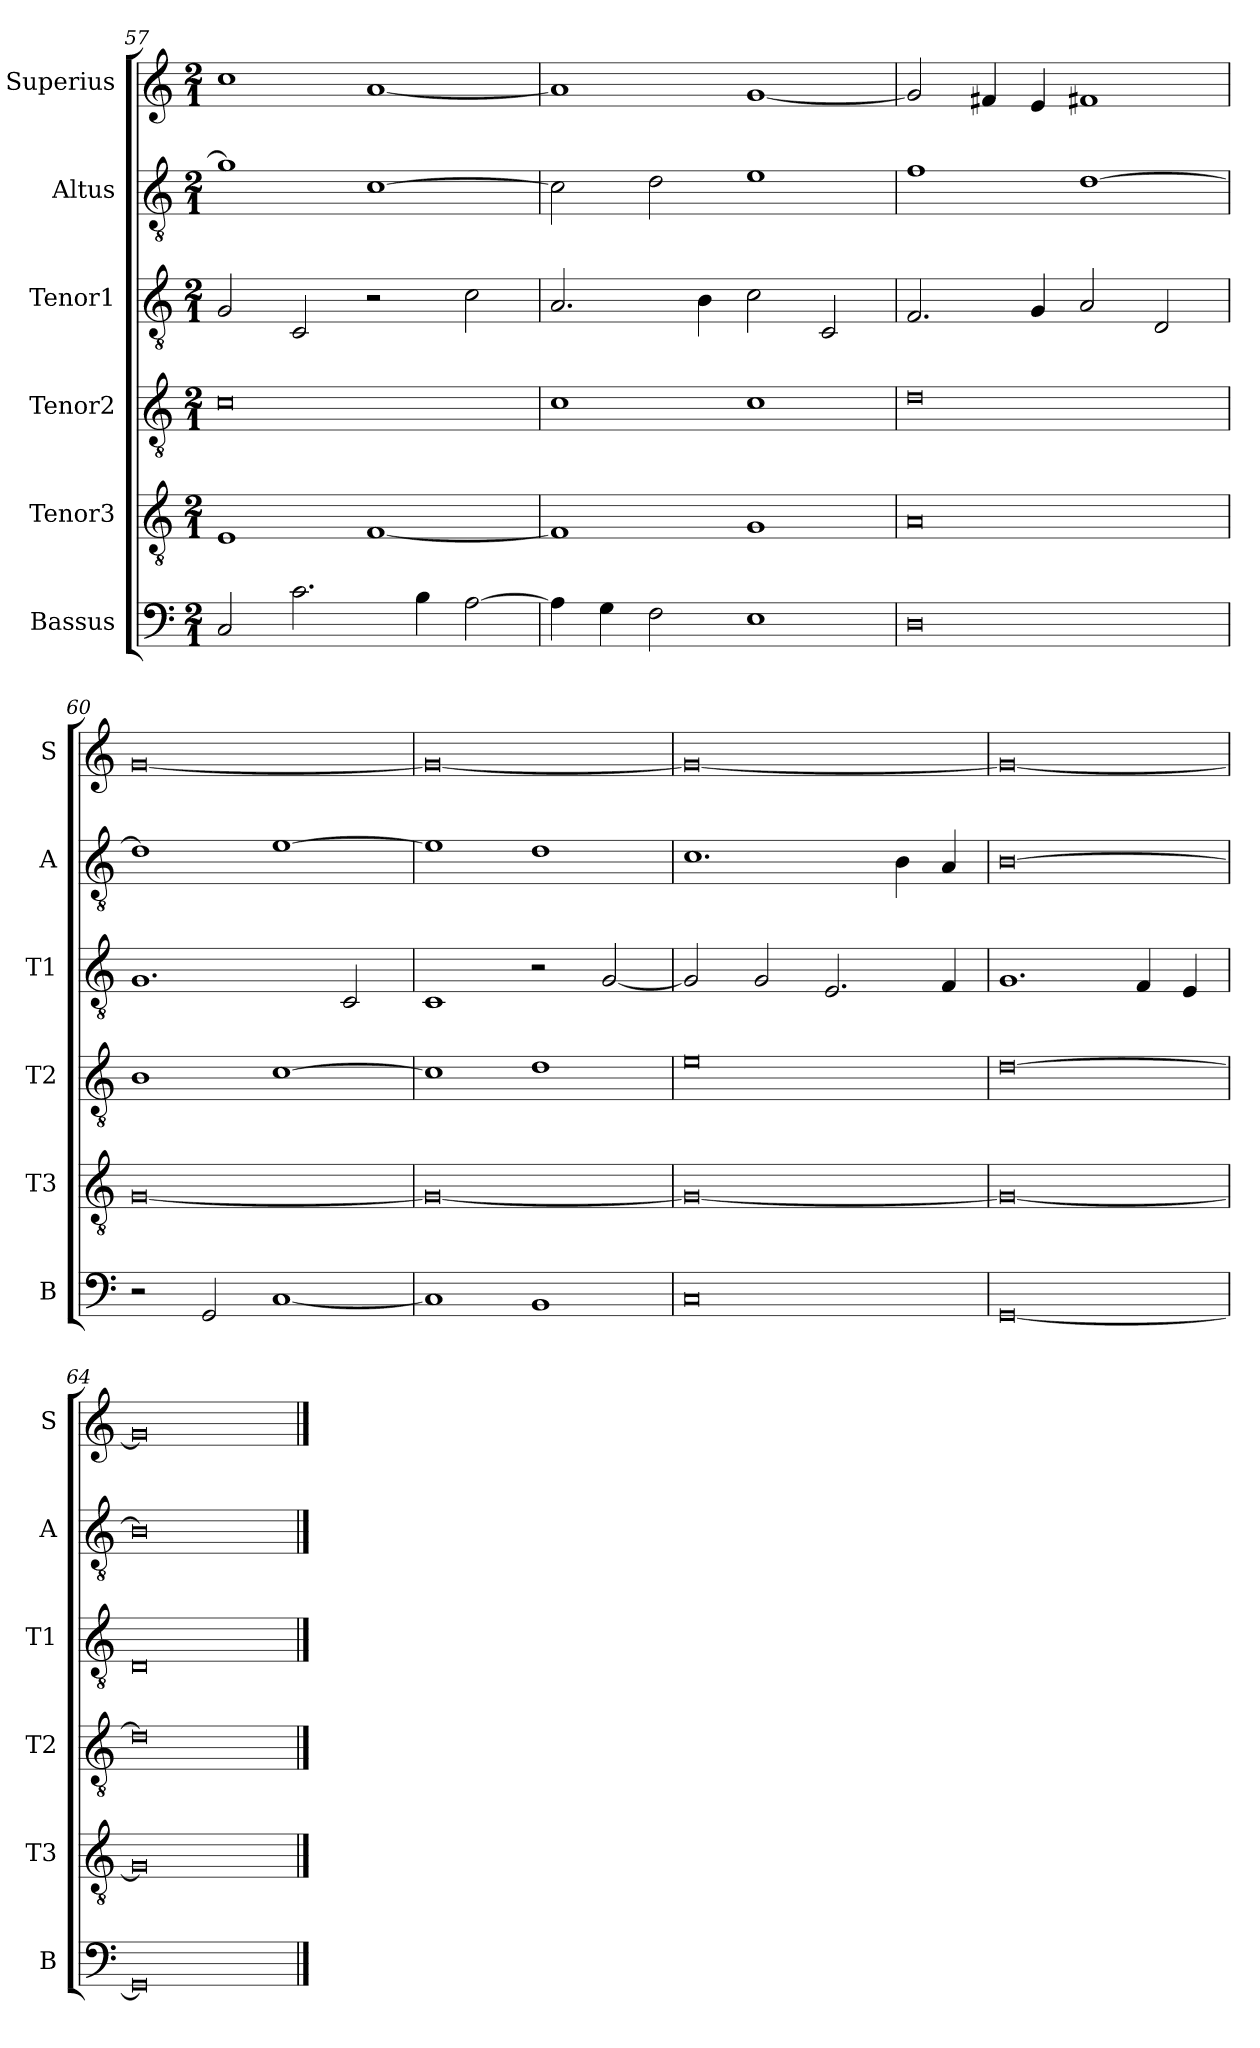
**kern	**kern	**kern	**kern	**kern	**kern
*part6	*part5	*part4	*part3	*part2	*part1
*staff6	*staff5	*staff4	*staff3	*staff2	*staff1
*I"Bassus	*I"Tenor3	*I"Tenor2	*I"Tenor1	*I"Altus	*I"Superius
*I'B	*I'T3	*I'T2	*I'T1	*I'A	*I'S
*clefF4	*clefGv2	*clefGv2	*clefGv2	*clefGv2	*clefG2
*k[]	*k[]	*k[]	*k[]	*k[]	*k[]
*M2/1	*M2/1	*M2/1	*M2/1	*M2/1	*M2/1
=57	=57	=57	=57	=57	=57
2C/	1E	0c	2G/	1g]	1cc
2.c\	.	.	2C/	.	.
.	[1F	.	2r	[1c	[1a
4B\	.	.	.	.	.
[2A\	.	.	2c\	.	.
=58	=58	=58	=58	=58	=58
4A\]	1F]	1c	2.A/	2c\]	1a]
4G\	.	.	.	.	.
2F\	.	.	.	2d\	.
.	.	.	4B\	.	.
1E	1G	1c	2c\	1e	[1g
.	.	.	2C/	.	.
=59	=59	=59	=59	=59	=59
0D	0A	0d	2.F/	1f	2g/]
.	.	.	.	.	4f#X/
.	.	.	4G/	.	4e/
.	.	.	2A/	[1d	1f#X
.	.	.	2D/	.	.
=60	=60	=60	=60	=60	=60
2r	[0G	1B	1.G	1d]	[0g
2GG/	.	.	.	.	.
[1C	.	[1c	.	[1e	.
.	.	.	2C/	.	.
=61	=61	=61	=61	=61	=61
1C]	0G_	1c]	1C	1e]	0g_
1BB	.	1d	2r	1d	.
.	.	.	[2G/	.	.
=62	=62	=62	=62	=62	=62
0C	0G_	0e	2G/]	1.c	0g_
.	.	.	2G/	.	.
.	.	.	2.E/	.	.
.	.	.	.	4B\	.
.	.	.	4F/	4A/	.
=63	=63	=63	=63	=63	=63
[0GG	0G_	[0d	1.G	[0B	0g_
.	.	.	4F/	.	.
.	.	.	4E/	.	.
=64	=64	=64	=64	=64	=64
0GG]	0G]	0d]	0D	0B]	0g]
==	==	==	==	==	==
*-	*-	*-	*-	*-	*-
